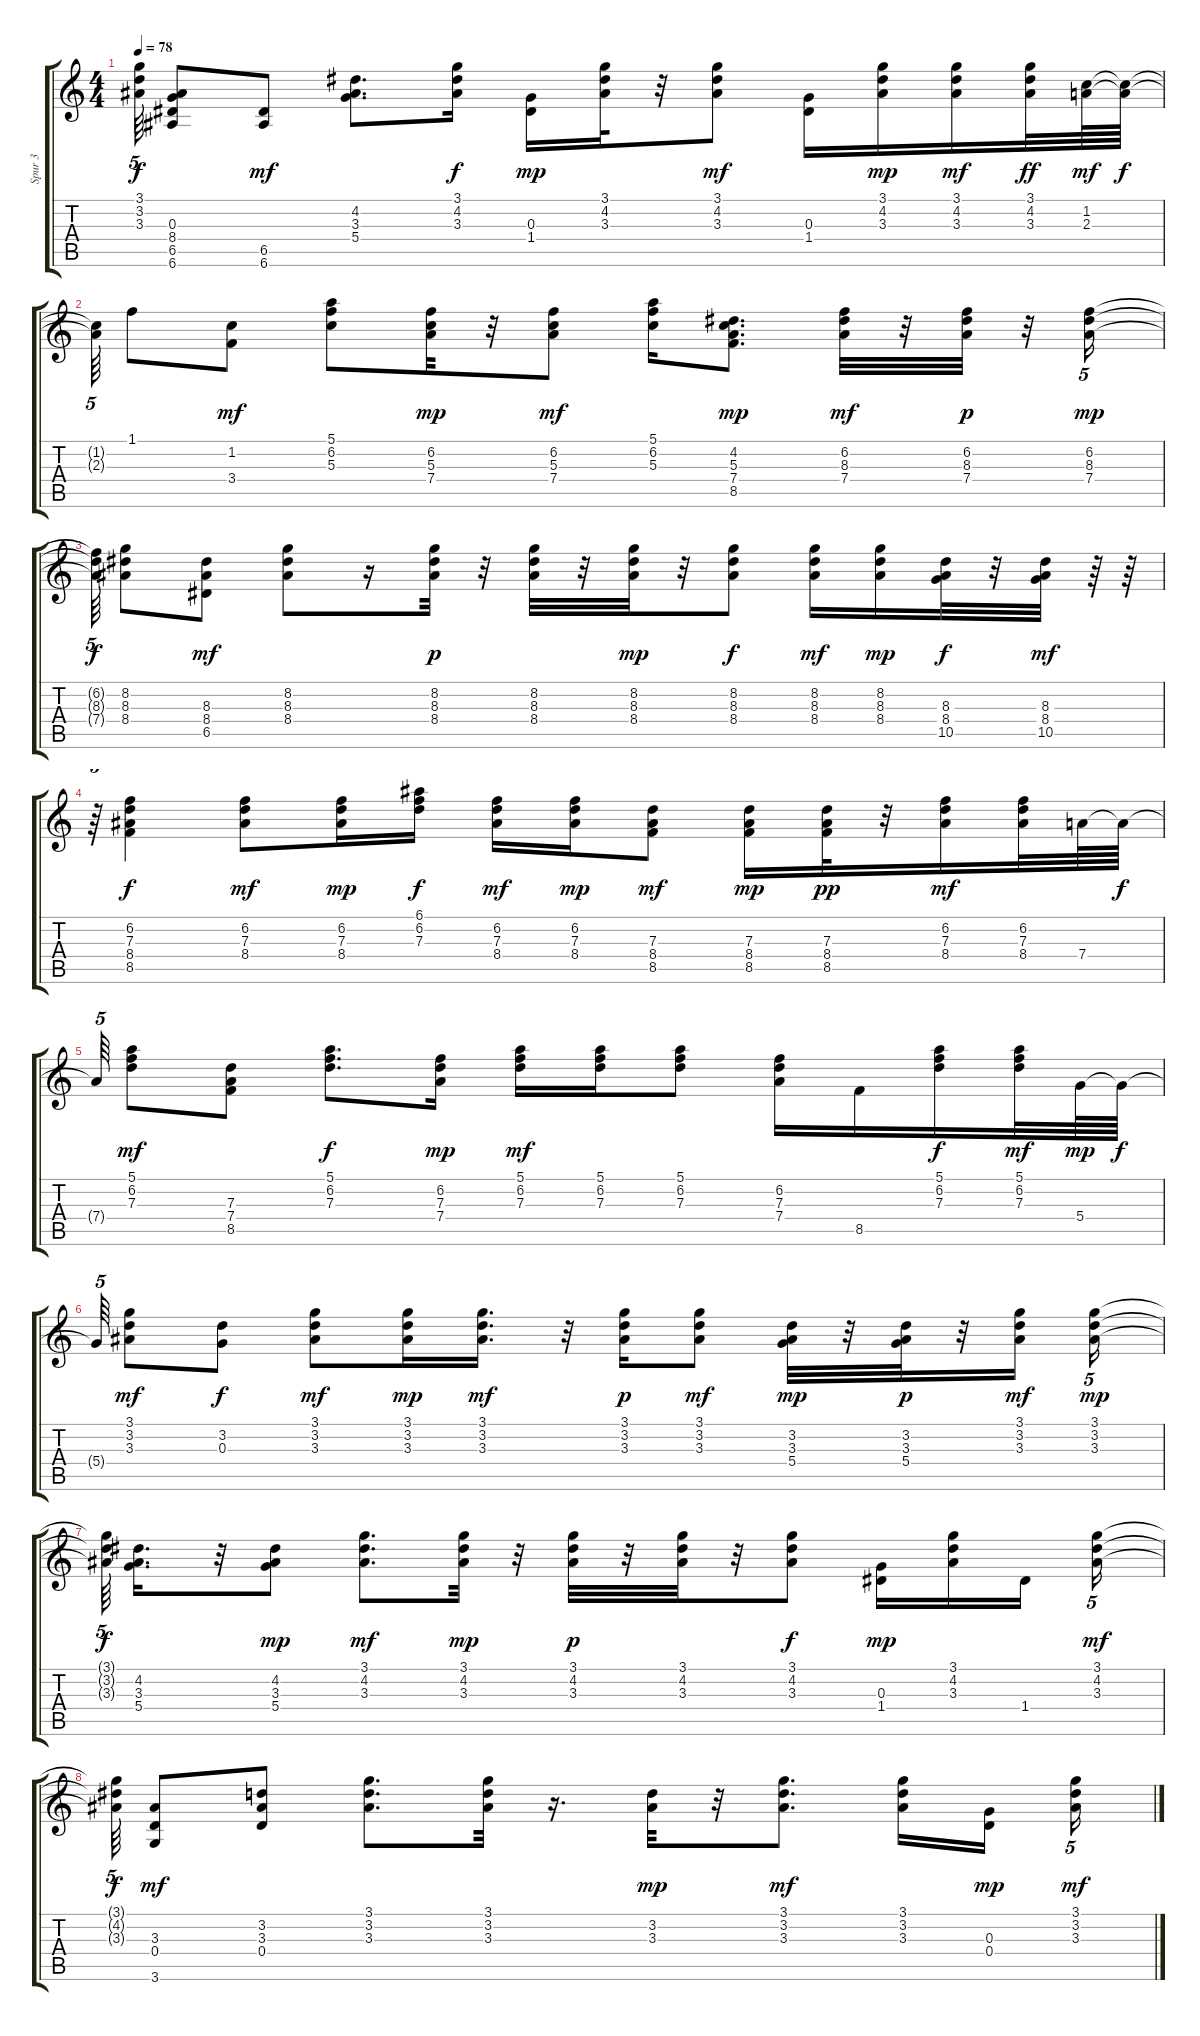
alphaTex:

\track ("Spur 3" "Spur 3") {instrument acousticguitarsteel}
\staff {score tabs}
\tuning (E4 B3 G3 D3 A2 E2) {hide}
\ts (4 4)
\tempo 78
\clef g2
\ks c
(3.1{t} 3.2{t} 3.3{t}).64{tu (5 4) dy f} (0.3 8.4 6.5 6.6).8 (6.5 6.6).8{dy mf} (4.2 3.3 5.4).8{d} (3.1 4.2 3.3).16{dy f} (0.3 1.4).16{dy mp} (3.1 4.2 3.3).32 r.32 (3.1 4.2 3.3).8{dy mf} (0.3 1.4).16 (3.1 4.2 3.3).16{dy mp} (3.1 4.2 3.3).16{dy mf} (3.1 4.2 3.3).32{dy ff} (1.2 2.3).64{dy mf} (1.2{t} 2.3{t}).64{dy f} |
(1.2{t} 2.3{t}).64{tu (5 4)} 1.1.8 (1.2 3.4).8{dy mf} (5.1 6.2 5.3).8 (6.2 5.3 7.4).32{dy mp} r.32 (6.2 5.3 7.4).8{dy mf} (5.1 6.2 5.3).16 (4.2 5.3 7.4 8.5).8{d dy mp} (6.2 8.3 7.4).32{dy mf} r.32 (6.2 8.3 7.4).32{dy p} r.32 (6.2 8.3 7.4).16{tu (5 4) dy mp} |
(6.2{t} 8.3{t} 7.4{t}).64{tu (5 4) dy f} (8.2 8.3 8.4).8 (8.3 8.4 6.5).8{dy mf} (8.2 8.3 8.4).8 r.16 (8.2 8.3 8.4).32{dy p} r.32 (8.2 8.3 8.4).32 r.32 (8.2 8.3 8.4).32{dy mp} r.32 (8.2 8.3 8.4).8{dy f} (8.2 8.3 8.4).16{dy mf} (8.2 8.3 8.4).16{dy mp} (8.3 8.4 10.5).32{dy f} r.32 (8.3 8.4 10.5).32{dy mf} r.64 r.64 |
r.64{tu (5 4)} (6.2 7.3 8.4 8.5).4{dy f} (6.2 7.3 8.4).8{dy mf} (6.2 7.3 8.4).16{dy mp} (6.1 6.2 7.3).16{dy f} (6.2 7.3 8.4).16{dy mf} (6.2 7.3 8.4).16{dy mp} (7.3 8.4 8.5).8{dy mf} (7.3 8.4 8.5).16{dy mp} (7.3 8.4 8.5).32{dy pp} r.32 (6.2 7.3 8.4).16{dy mf} (6.2 7.3 8.4).32 7.4.64 7.4{t}.64{dy f} |
7.4{t}.64{tu (5 4)} (5.1 6.2 7.3).8{dy mf} (7.3 7.4 8.5).8 (5.1 6.2 7.3).8{d dy f} (6.2 7.3 7.4).16{dy mp} (5.1 6.2 7.3).16{dy mf} (5.1 6.2 7.3).16 (5.1 6.2 7.3).8 (6.2 7.3 7.4).16 8.5.16 (5.1 6.2 7.3).16{dy f} (5.1 6.2 7.3).32{dy mf} 5.4.64{dy mp} 5.4{t}.64{dy f} |
5.4{t}.64{tu (5 4)} (3.1 3.2 3.3).8{dy mf} (3.2 0.3).8{dy f} (3.1 3.2 3.3).8{dy mf} (3.1 3.2 3.3).16{dy mp} (3.1 3.2 3.3).16{d dy mf} r.32 (3.1 3.2 3.3).16{dy p} (3.1 3.2 3.3).8{dy mf} (3.2 3.3 5.4).32{dy mp} r.32 (3.2 3.3 5.4).32{dy p} r.32 (3.1 3.2 3.3).16{dy mf} (3.1 3.2 3.3).16{tu (5 4) dy mp} |
(3.1{t} 3.2{t} 3.3{t}).64{tu (5 4) dy f} (4.2 3.3 5.4).16{d} r.32 (4.2 3.3 5.4).8{dy mp} (3.1 4.2 3.3).8{d dy mf} (3.1 4.2 3.3).32{dy mp} r.32 (3.1 4.2 3.3).32{dy p} r.32 (3.1 4.2 3.3).32 r.32 (3.1 4.2 3.3).8{dy f} (0.3 1.4).16{dy mp} (3.1 4.2 3.3).16 1.4.16 (3.1 4.2 3.3).16{tu (5 4) dy mf} |
(3.1{t} 4.2{t} 3.3{t}).64{tu (5 4) dy f} (3.3 0.4 3.6).8{dy mf} (3.2 3.3 0.4).8 (3.1 3.2 3.3).8{d} (3.1 3.2 3.3).32 r.16{d} (3.2 3.3).32{dy mp} r.32 (3.1 3.2 3.3).8{d dy mf} (3.1 3.2 3.3).16 (0.3 0.4).16{dy mp} (3.1 3.2 3.3).16{tu (5 4) dy mf}
